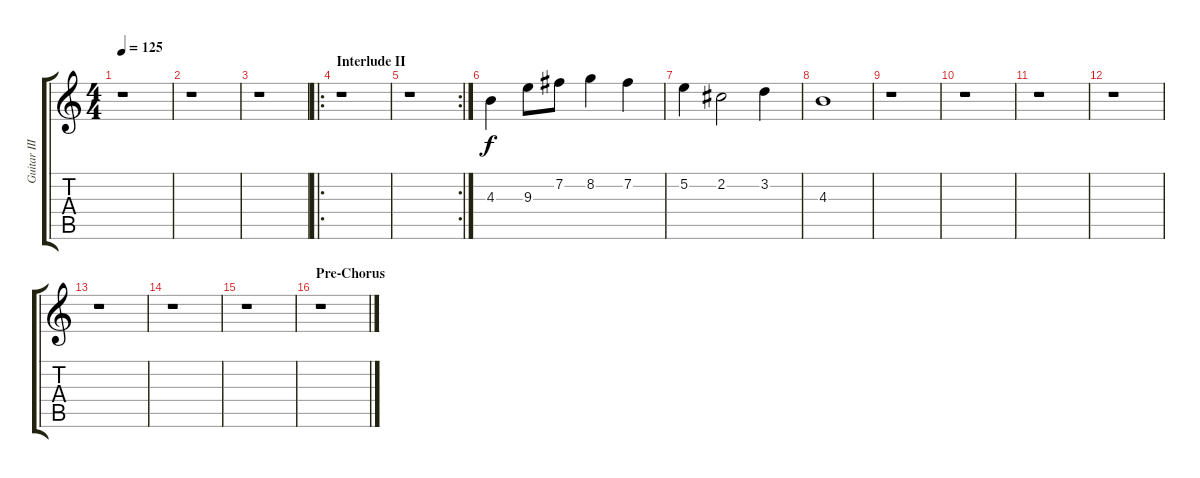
\track ("Guitar III" "Guitar III") {instrument overdrivenguitar}
\staff {score tabs}
\tuning (E4 B3 G3 D3 A2 E2) {hide}
\ts (4 4)
\tempo 125
\clef g2
\ks c
r.1{dy f} |
r.1 |
r.1 |
\ro
\section ("" "Interlude II")
r.1 |
\rc 2
r.1 |
4.3.4 9.3.8 7.2.8 8.2.4 7.2.4 |
5.2.4 2.2.2 3.2.4 |
4.3.1 |
r.1 |
r.1 |
r.1 |
r.1 |
r.1 |
r.1 |
r.1 |
\section ("" "Pre-Chorus")
r.1
